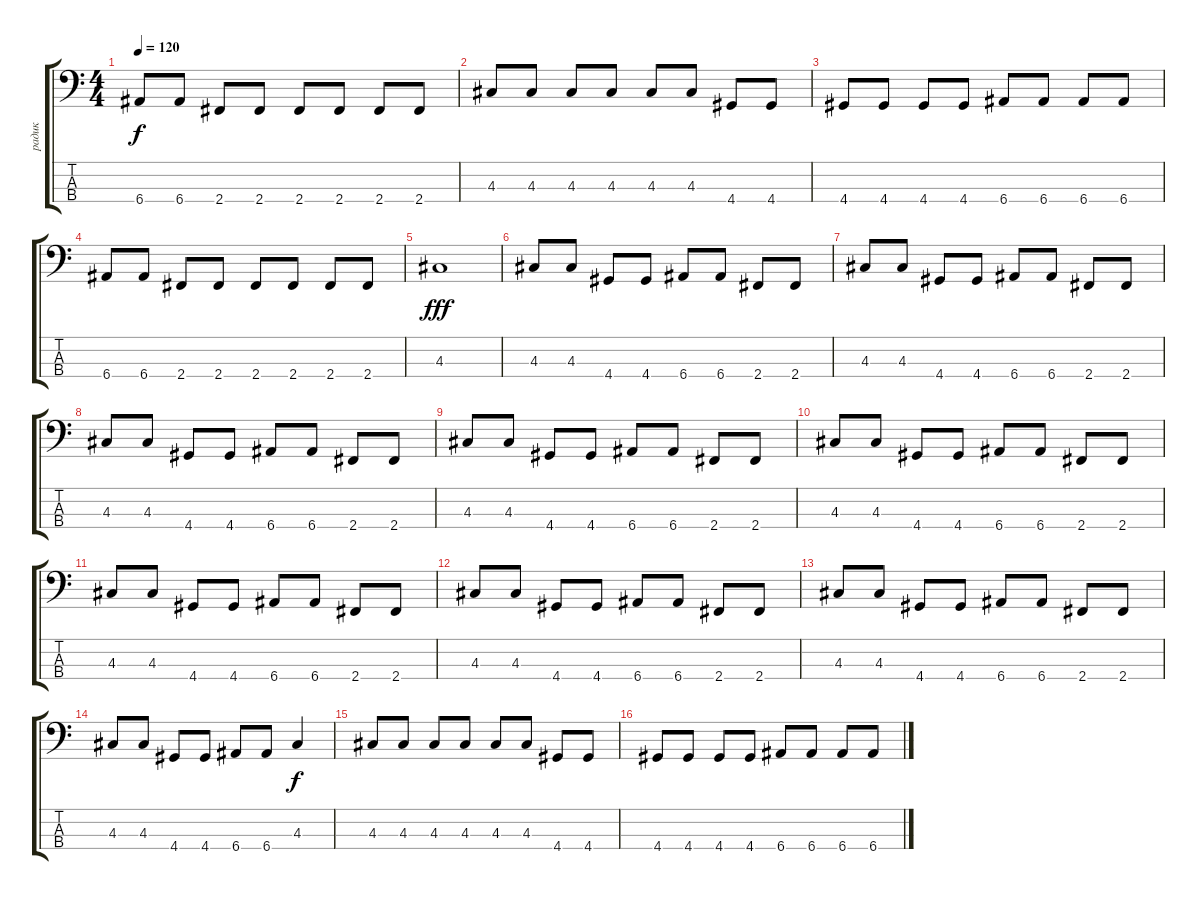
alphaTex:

\track ("радик" "радик") {instrument electricbassfinger}
\staff {score tabs}
\tuning (G2 D2 A1 E1) {hide}
\ts (4 4)
\tempo 120
\clef f4
\ks c
6.4.8{dy f} 6.4.8 2.4.8 2.4.8 2.4.8 2.4.8 2.4.8 2.4.8 |
4.3.8 4.3.8 4.3.8 4.3.8 4.3.8 4.3.8 4.4.8 4.4.8 |
4.4.8 4.4.8 4.4.8 4.4.8 6.4.8 6.4.8 6.4.8 6.4.8 |
6.4.8 6.4.8 2.4.8 2.4.8 2.4.8 2.4.8 2.4.8 2.4.8 |
4.3.1{dy fff} |
4.3.8{instrument electricbasspick} 4.3.8 4.4.8 4.4.8 6.4.8 6.4.8 2.4.8 2.4.8 |
4.3.8 4.3.8 4.4.8 4.4.8 6.4.8 6.4.8 2.4.8 2.4.8 |
4.3.8 4.3.8 4.4.8 4.4.8 6.4.8 6.4.8 2.4.8 2.4.8 |
4.3.8{instrument electricbasspick} 4.3.8 4.4.8 4.4.8 6.4.8 6.4.8 2.4.8 2.4.8 |
4.3.8 4.3.8 4.4.8 4.4.8 6.4.8 6.4.8 2.4.8 2.4.8 |
4.3.8 4.3.8 4.4.8 4.4.8 6.4.8 6.4.8 2.4.8 2.4.8 |
4.3.8{instrument electricbasspick} 4.3.8 4.4.8 4.4.8 6.4.8 6.4.8 2.4.8 2.4.8 |
4.3.8 4.3.8 4.4.8 4.4.8 6.4.8 6.4.8 2.4.8 2.4.8 |
4.3.8 4.3.8 4.4.8 4.4.8 6.4.8 6.4.8 4.3.4{dy f} |
4.3.8 4.3.8 4.3.8 4.3.8 4.3.8 4.3.8 4.4.8 4.4.8 |
4.4.8 4.4.8 4.4.8 4.4.8 6.4.8 6.4.8 6.4.8 6.4.8
